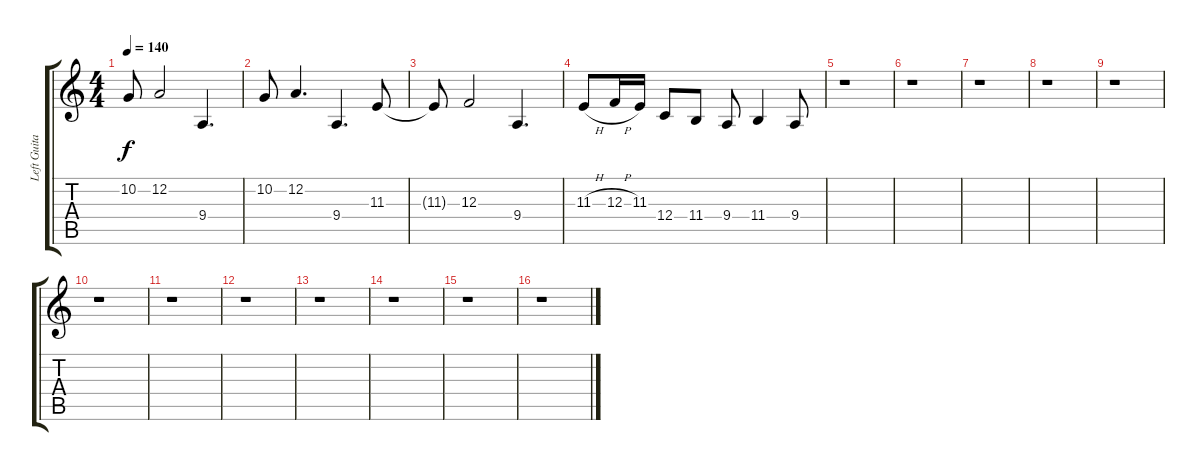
\track ("Left Guitar / Keys" "Left Guita") {instrument electricpiano1}
\staff {score tabs}
\tuning (D4 A3 F3 C3 G2 C2) {hide}
\ts (4 4)
\tempo 140
\clef g2
\ks c
10.2{t}.8{dy f} 12.2.2 9.4.4{d} |
10.2.8 12.2.4{d} 9.4.4{d} 11.3.8 |
11.3{t}.8 12.3.2 9.4.4{d} |
11.3{h}.8 12.3{h}.16 11.3.16 12.4.8 11.4.8 9.4.8 11.4.4 9.4.8 |
r.1 |
r.1 |
r.1 |
r.1 |
r.1 |
r.1 |
r.1 |
r.1 |
r.1 |
r.1 |
r.1 |
r.1
